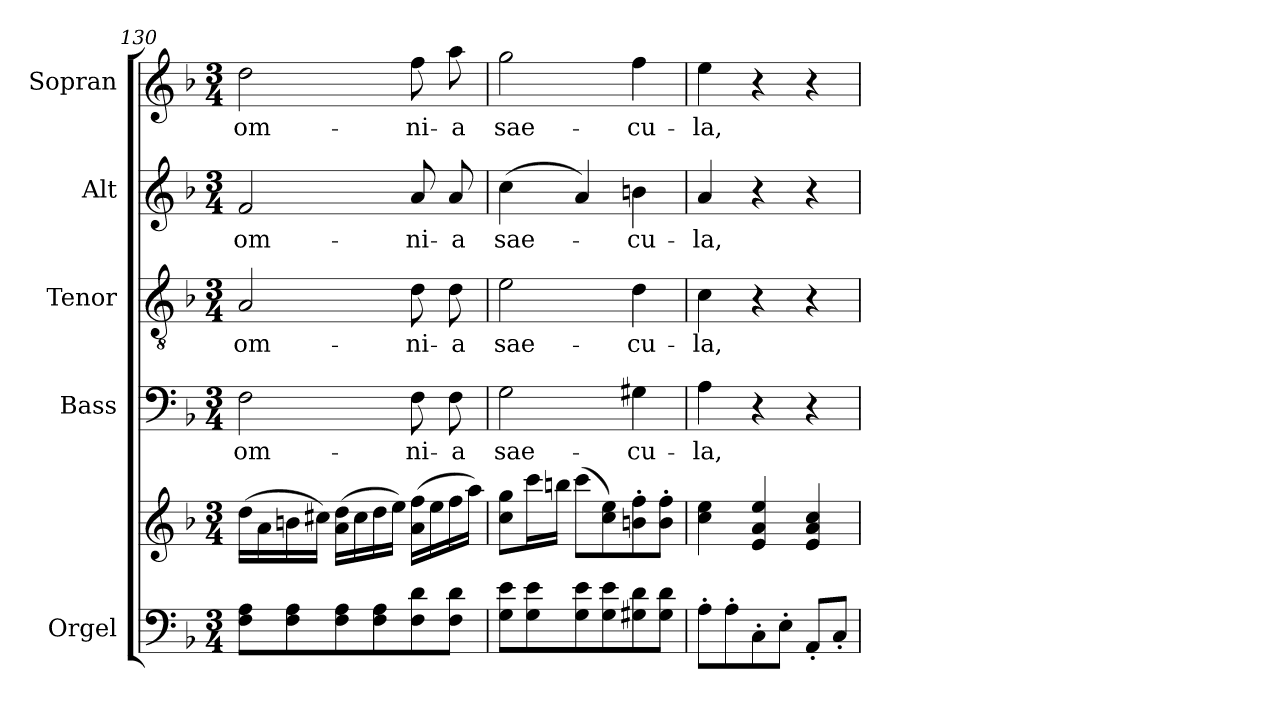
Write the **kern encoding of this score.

**kern	**kern	**kern	**text	**kern	**text	**kern	**text	**kern	**text
*part5	*part5	*part4	*part4	*part3	*part3	*part2	*part2	*part1	*part1
*staff6	*staff5	*staff4	*staff4	*staff3	*staff3	*staff2	*staff2	*staff1	*staff1
*I"Orgel	*	*I"Bass	*	*I"Tenor	*	*I"Alt	*	*I"Sopran	*
*I'Org.	*	*I'B.	*	*I'T.	*	*I'A.	*	*I'S.	*
*clefF4	*clefG2	*clefF4	*	*clefGv2	*	*clefG2	*	*clefG2	*
*k[b-]	*k[b-]	*k[b-]	*	*k[b-]	*	*k[b-]	*	*k[b-]	*
*F:	*F:	*F:	*	*F:	*	*F:	*	*F:	*
*M3/4	*M3/4	*M3/4	*	*M3/4	*	*M3/4	*	*M3/4	*
=130	=130	=130	=130	=130	=130	=130	=130	=130	=130
!	!	!	!LO:LY:b	!	!LO:LY:b	!	!LO:LY:b	!	!LO:LY:b
8F\ 8A\L	(>16dd\LL	2F\	om-	2A/	om-	2f/	om-	2dd\	om-
.	16a\	.	.	.	.	.	.	.	.
8F\ 8A\	16bn\	.	.	.	.	.	.	.	.
.	16cc#X\JJ)	.	.	.	.	.	.	.	.
8F\ 8A\	(>16a\ 16dd\LL	.	.	.	.	.	.	.	.
.	16cc#\	.	.	.	.	.	.	.	.
8F\ 8A\	16dd\	.	.	.	.	.	.	.	.
.	16ee\JJ)	.	.	.	.	.	.	.	.
!	!	!	!LO:LY:b	!	!LO:LY:b	!	!LO:LY:b	!	!LO:LY:b
8F\ 8d\	(>16a\ 16ff\LL	8F\	-ni-	8d\	-ni-	8a/	-ni-	8ff\	-ni-
.	16ee\	.	.	.	.	.	.	.	.
!	!	!	!LO:LY:b	!	!LO:LY:b	!	!LO:LY:b	!	!LO:LY:b
8F\ 8d\J	16ff\	8F\	-a	8d\	-a	8a/	-a	8aa\	-a
.	16aa\JJ)	.	.	.	.	.	.	.	.
=131	=131	=131	=131	=131	=131	=131	=131	=131	=131
!	!	!	!LO:LY:b	!	!LO:LY:b	!	!LO:LY:b	!	!LO:LY:b
8G\ 8e\L	8cc\ 8gg\L	2G\	sae-	2e\	sae-	(>4cc\	sae-	2gg\	sae-
8G\ 8e\	16ccc\L	.	.	.	.	.	.	.	.
.	16bbn\JJ	.	.	.	.	.	.	.	.
8G\ 8e\	(>8ccc\L	.	.	.	.	4a/)	.	.	.
8G\ 8e\	8cc\ 8ee\)	.	.	.	.	.	.	.	.
!	!	!	!LO:LY:b	!	!LO:LY:b	!	!LO:LY:b	!	!LO:LY:b
8G#X\ 8d\	8bn\'> 8ff\'>	4G#X\	-cu-	4d\	-cu-	4bn\	-cu-	4ff\	-cu-
8G#\ 8d\J	8b\'> 8ff\'>J	.	.	.	.	.	.	.	.
=132	=132	=132	=132	=132	=132	=132	=132	=132	=132
!	!	!	!LO:LY:b	!	!LO:LY:b	!	!LO:LY:b	!	!LO:LY:b
8A'>\L	4cc\ 4ee\	4A\	-la,	4c\	-la,	4a/	-la,	4ee\	-la,
8A'>\	.	.	.	.	.	.	.	.	.
8C'>\	4e/ 4a/ 4ee/	4r	.	4r	.	4r	.	4r	.
8E'>\J	.	.	.	.	.	.	.	.	.
8AA'</L	4e/ 4a/ 4cc/	4r	.	4r	.	4r	.	4r	.
8C'</J	.	.	.	.	.	.	.	.	.
=	=	=	=	=	=	=	=	=	=
*-	*-	*-	*-	*-	*-	*-	*-	*-	*-
